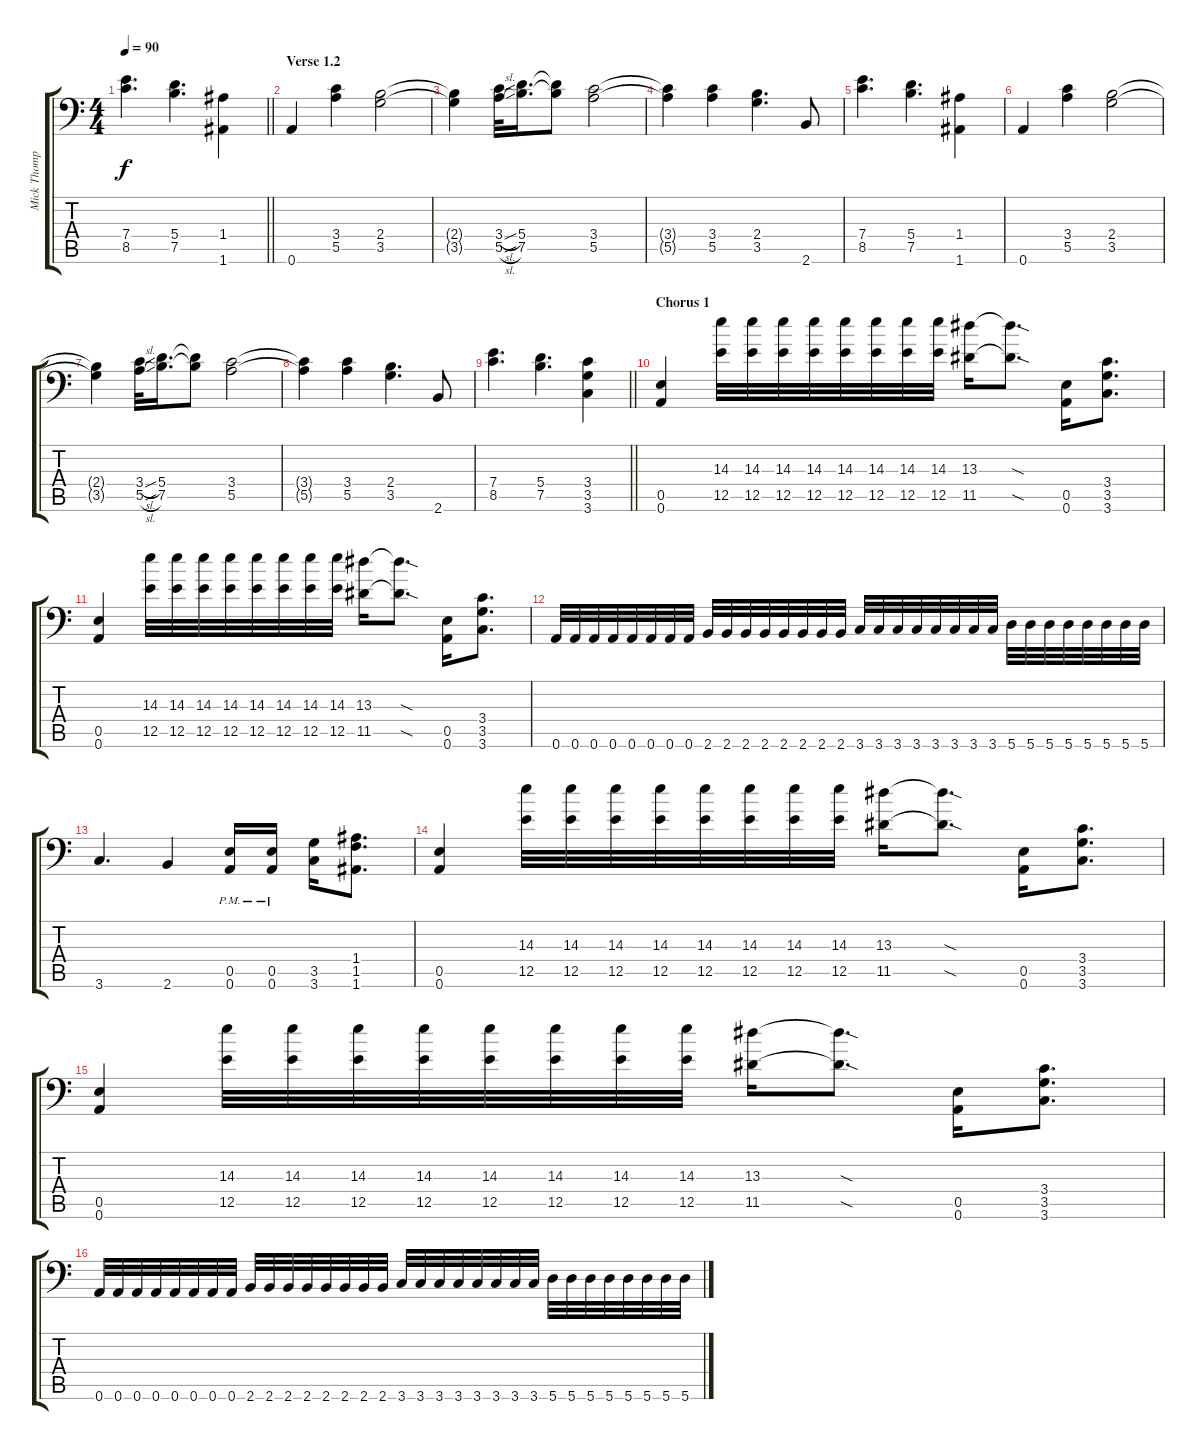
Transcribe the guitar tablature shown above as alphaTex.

\track ("Mick Thompson" "Mick Thomp") {instrument distortionguitar}
\staff {score tabs}
\tuning (B3 Gb3 D3 A2 E2 A1) {hide}
\ts (4 4)
\tempo 90
\clef f4
\barLineRight lightlight
\ks c
(7.4 8.5).4{d dy f} (5.4 7.5).4{d} (1.4 1.6).4 |
\section ("" "Verse 1.2")
0.6.4 (3.4 5.5).4 (2.4 3.5).2 |
(2.4{t} 3.5{t}).4 (3.4{sl} 5.5{sl}).32 (5.4 7.5).16{d} (5.4{t} 7.5{t}).8 (3.4 5.5).2 |
(3.4{t} 5.5{t}).4 (3.4 5.5).4 (2.4 3.5).4{d} 2.6.8 |
(7.4 8.5).4{d} (5.4 7.5).4{d} (1.4 1.6).4 |
0.6.4 (3.4 5.5).4 (2.4 3.5).2 |
(2.4{t} 3.5{t}).4 (3.4{sl} 5.5{sl}).32 (5.4 7.5).16{d} (5.4{t} 7.5{t}).8 (3.4 5.5).2 |
(3.4{t} 5.5{t}).4 (3.4 5.5).4 (2.4 3.5).4{d} 2.6.8 |
\barLineRight lightlight
(7.4 8.5).4{d} (5.4 7.5).4{d} (3.4 3.5 3.6).4{volume 13 instrument distortionguitar} |
\section ("" "Chorus 1")
(0.5 0.6).4{volume 13 instrument distortionguitar} (14.3 12.5).32 (14.3 12.5).32 (14.3 12.5).32 (14.3 12.5).32 (14.3 12.5).32 (14.3 12.5).32 (14.3 12.5).32 (14.3 12.5).32 (13.3 11.5).16 (13.3{sod t} 11.5{sod t}).8{d} (0.5 0.6).16 (3.4 3.5 3.6).8{d} |
(0.5 0.6).4 (14.3 12.5).32 (14.3 12.5).32 (14.3 12.5).32 (14.3 12.5).32 (14.3 12.5).32 (14.3 12.5).32 (14.3 12.5).32 (14.3 12.5).32 (13.3 11.5).16 (13.3{sod t} 11.5{sod t}).8{d} (0.5 0.6).16 (3.4 3.5 3.6).8{d} |
0.6.32 0.6.32 0.6.32 0.6.32 0.6.32 0.6.32 0.6.32 0.6.32 2.6.32 2.6.32 2.6.32 2.6.32 2.6.32 2.6.32 2.6.32 2.6.32 3.6.32 3.6.32 3.6.32 3.6.32 3.6.32 3.6.32 3.6.32 3.6.32 5.6.32 5.6.32 5.6.32 5.6.32 5.6.32 5.6.32 5.6.32 5.6.32 |
3.6.4{d} 2.6.4 (0.5{pm} 0.6{pm}).16 (0.5{pm} 0.6{pm}).16 (3.5 3.6).16 (1.4 1.5 1.6).8{d} |
(0.5 0.6).4 (14.3 12.5).32 (14.3 12.5).32 (14.3 12.5).32 (14.3 12.5).32 (14.3 12.5).32 (14.3 12.5).32 (14.3 12.5).32 (14.3 12.5).32 (13.3 11.5).16 (13.3{sod t} 11.5{sod t}).8{d} (0.5 0.6).16 (3.4 3.5 3.6).8{d} |
(0.5 0.6).4 (14.3 12.5).32 (14.3 12.5).32 (14.3 12.5).32 (14.3 12.5).32 (14.3 12.5).32 (14.3 12.5).32 (14.3 12.5).32 (14.3 12.5).32 (13.3 11.5).16 (13.3{sod t} 11.5{sod t}).8{d} (0.5 0.6).16 (3.4 3.5 3.6).8{d} |
0.6.32 0.6.32 0.6.32 0.6.32 0.6.32 0.6.32 0.6.32 0.6.32 2.6.32 2.6.32 2.6.32 2.6.32 2.6.32 2.6.32 2.6.32 2.6.32 3.6.32 3.6.32 3.6.32 3.6.32 3.6.32 3.6.32 3.6.32 3.6.32 5.6.32 5.6.32 5.6.32 5.6.32 5.6.32 5.6.32 5.6.32 5.6.32
